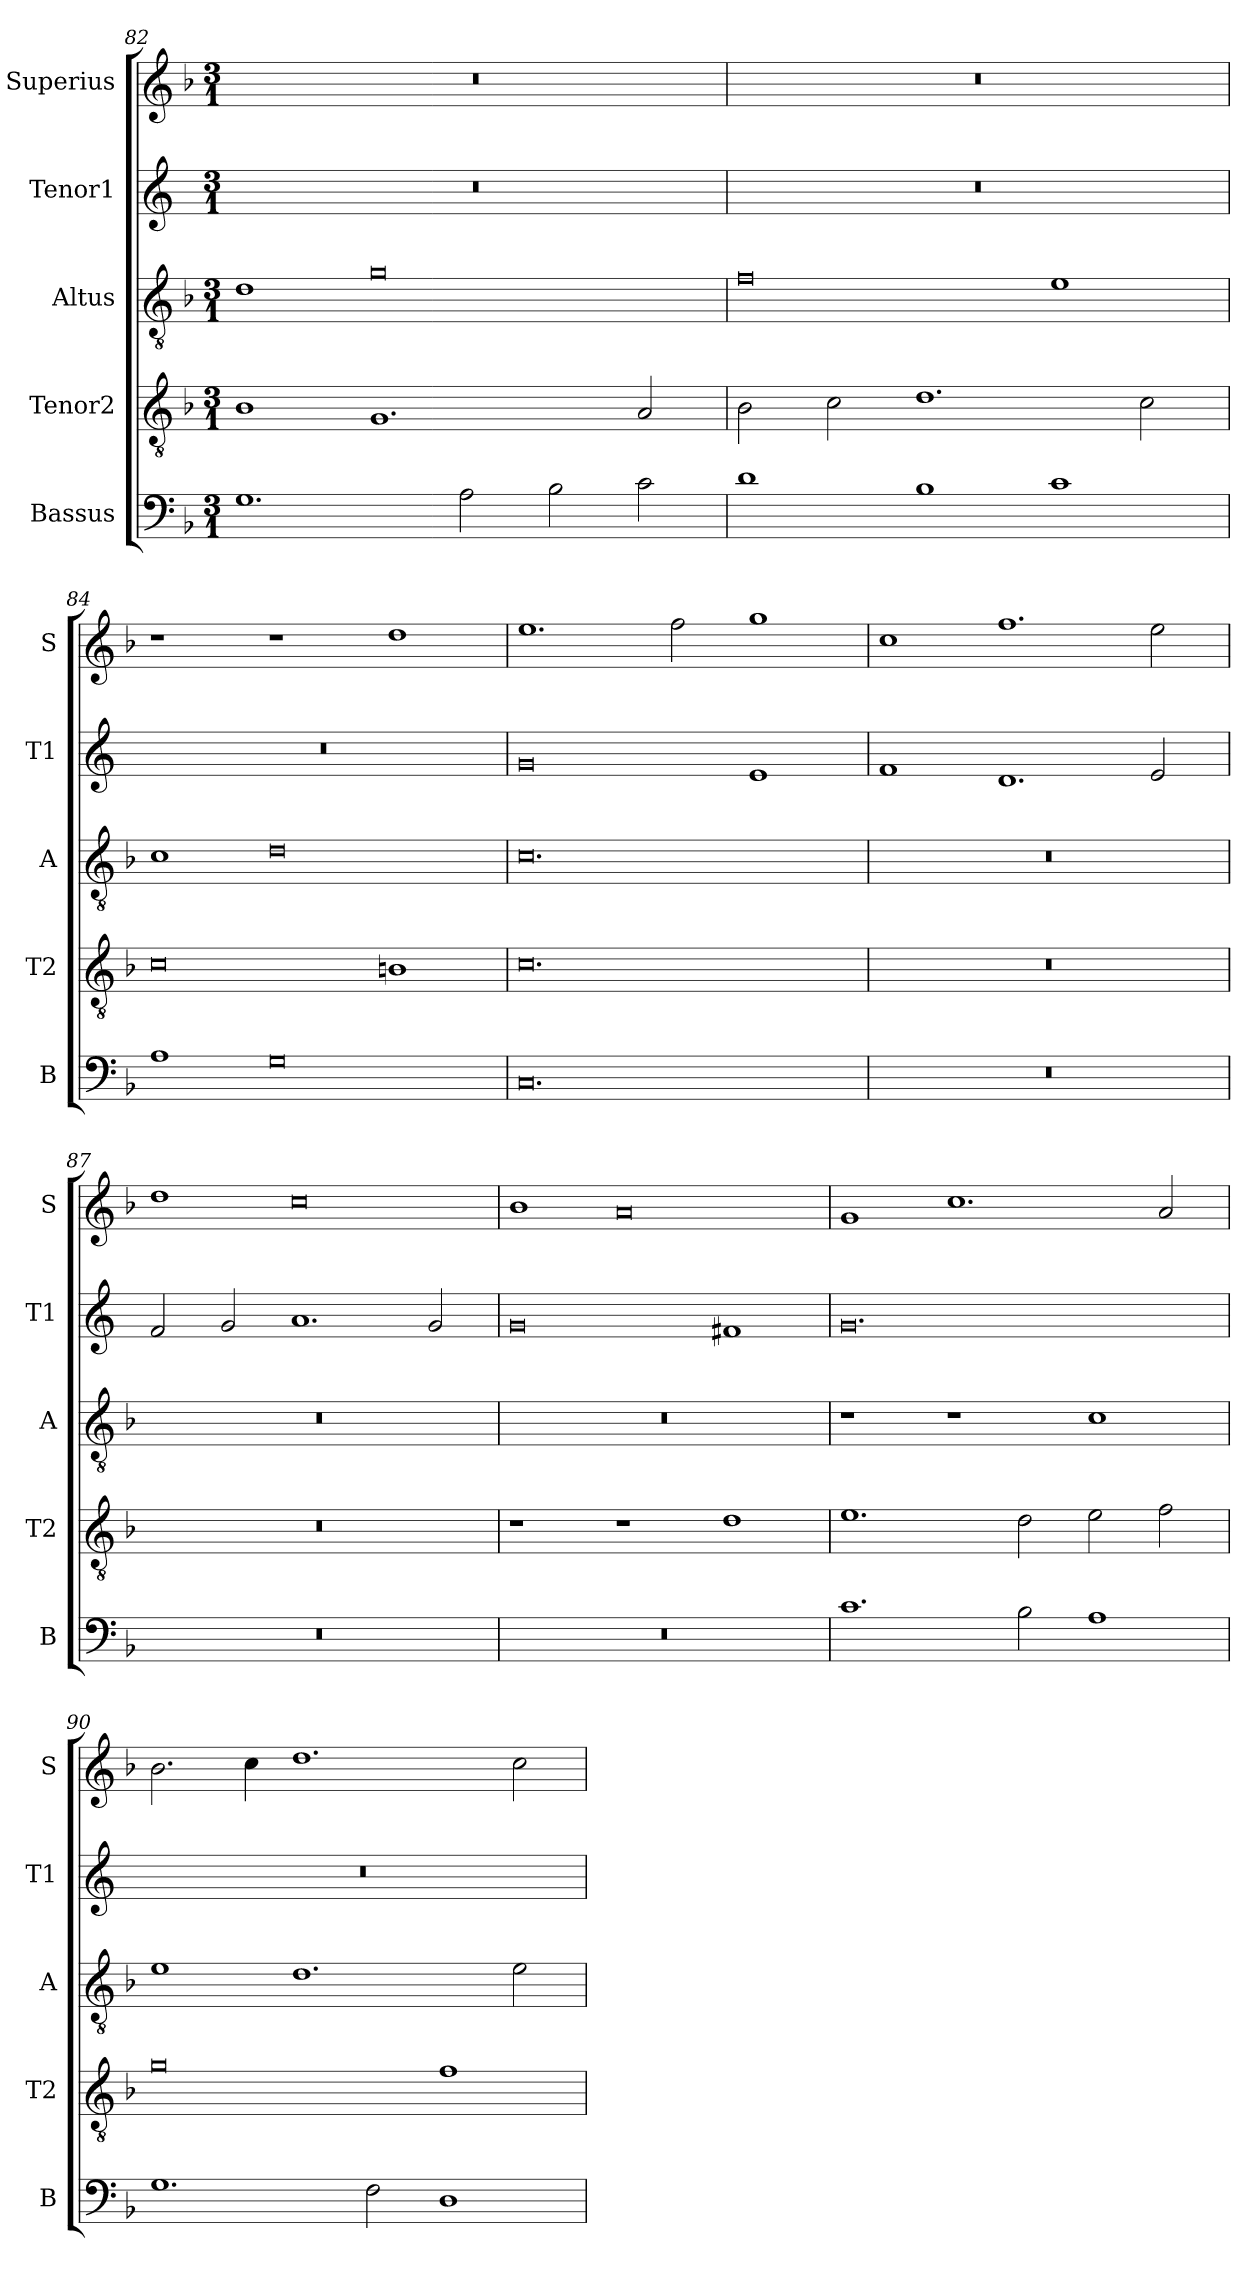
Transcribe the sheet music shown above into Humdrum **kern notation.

**kern	**kern	**kern	**kern	**kern
*part5	*part4	*part3	*part2	*part1
*staff5	*staff4	*staff3	*staff2	*staff1
*I"Bassus	*I"Tenor2	*I"Altus	*I"Tenor1	*I"Superius
*I'B	*I'T2	*I'A	*I'T1	*I'S
*clefF4	*clefGv2	*clefGv2	*clefG2	*clefG2
*k[b-]	*k[b-]	*k[b-]	*k[]	*k[b-]
*M3/1	*M3/1	*M3/1	*M3/1	*M3/1
=82	=82	=82	=82	=82
1.G	1B-	1d	0.r	0.r
.	1.G	0g	.	.
2A\	.	.	.	.
2B-\	.	.	.	.
2c\	2A/	.	.	.
=83	=83	=83	=83	=83
1d	2B-\	0f	0.r	0.r
.	2c\	.	.	.
1B-	1.d	.	.	.
1c	.	1e	.	.
.	2c\	.	.	.
=84	=84	=84	=84	=84
1A	0c	1c	0.r	1r
0G	.	0d	.	1r
.	1Bn	.	.	1dd
=85	=85	=85	=85	=85
0.C	0.c	0.c	0g	1.ee
.	.	.	.	2ff\
.	.	.	1e	1gg
=86	=86	=86	=86	=86
0.r	0.r	0.r	1f	1cc
.	.	.	1.d	1.ff
.	.	.	2e/	2ee\
=87	=87	=87	=87	=87
0.r	0.r	0.r	2f/	1dd
.	.	.	2g/	.
.	.	.	1.a	0cc
.	.	.	2g/	.
=88	=88	=88	=88	=88
0.r	1r	0.r	0g	1b-
.	1r	.	.	0a
.	1d	.	1f#X	.
=89	=89	=89	=89	=89
1.c	1.e	1r	0.g	1g
.	.	1r	.	1.cc
2B-\	2d\	.	.	.
1A	2e\	1c	.	.
.	2f\	.	.	2a/
=90	=90	=90	=90	=90
1.G	0g	1e	0.r	2.b-\
.	.	.	.	4cc\
.	.	1.d	.	1.dd
2F\	.	.	.	.
1D	1f	.	.	.
.	.	2e\	.	2cc\
=	=	=	=	=
*-	*-	*-	*-	*-
